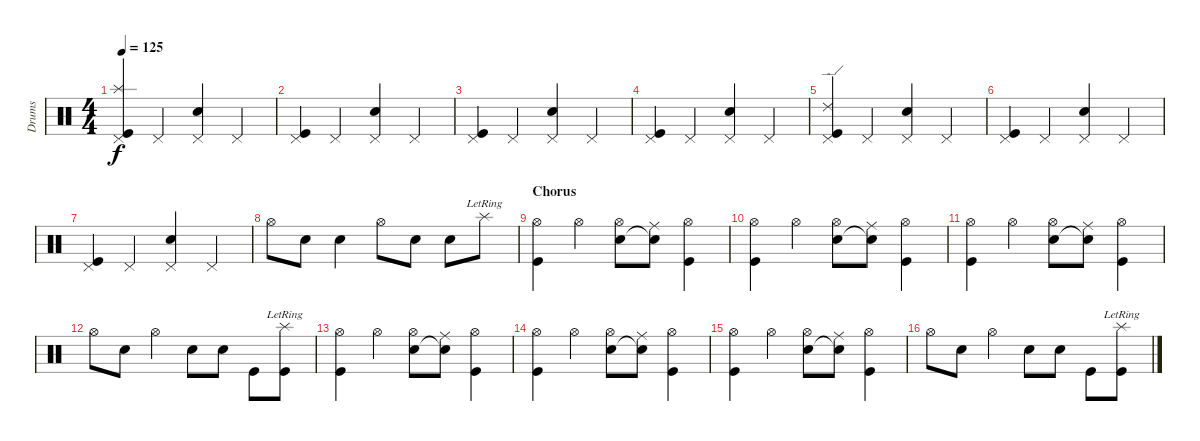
\track ("Drums" "Drums") {instrument percussion}
\staff {score}
\articulation defaults
\ts (4 4)
\tempo 125
\clef neutral
\ks c
("Kick (hit)" "Splash (hit)" "Pedal Hi-Hat (hit)").4{dy f} "Pedal Hi-Hat (hit)".4 ("Electric Snare (hit)" "Pedal Hi-Hat (hit)").4 "Pedal Hi-Hat (hit)".4 |
("Kick (hit)" "Pedal Hi-Hat (hit)").4 "Pedal Hi-Hat (hit)".4 ("Electric Snare (hit)" "Pedal Hi-Hat (hit)").4 "Pedal Hi-Hat (hit)".4 |
("Kick (hit)" "Pedal Hi-Hat (hit)").4 "Pedal Hi-Hat (hit)".4 ("Electric Snare (hit)" "Pedal Hi-Hat (hit)").4 "Pedal Hi-Hat (hit)".4 |
("Kick (hit)" "Pedal Hi-Hat (hit)").4 "Pedal Hi-Hat (hit)".4 ("Electric Snare (hit)" "Pedal Hi-Hat (hit)").4 "Pedal Hi-Hat (hit)".4 |
("Kick (hit)" "Ride (edge) 2" "Pedal Hi-Hat (hit)").4 "Pedal Hi-Hat (hit)".4 ("Electric Snare (hit)" "Pedal Hi-Hat (hit)").4 "Pedal Hi-Hat (hit)".4 |
("Kick (hit)" "Pedal Hi-Hat (hit)").4 "Pedal Hi-Hat (hit)".4 ("Electric Snare (hit)" "Pedal Hi-Hat (hit)").4 "Pedal Hi-Hat (hit)".4 |
("Kick (hit)" "Pedal Hi-Hat (hit)").4 "Pedal Hi-Hat (hit)".4 ("Electric Snare (hit)" "Pedal Hi-Hat (hit)").4 "Pedal Hi-Hat (hit)".4 |
"Hi-Hat (open)".8 "Electric Snare (hit)".8 "Electric Snare (hit)".4 "Hi-Hat (open)".8 "Electric Snare (hit)".8 "Electric Snare (hit)".8 "Splash (hit)"{lr}.8 |
\section ("" "Chorus")
("Kick (hit)" "Hi-Hat (open)").4 "Hi-Hat (open)".4 ("Electric Snare (hit)" "Hi-Hat (open)").8 ("Snare (hit)"{t} "Ride (middle)").8 ("Kick (hit)" "Hi-Hat (open)").4 |
("Kick (hit)" "Hi-Hat (open)").4 "Hi-Hat (open)".4 ("Electric Snare (hit)" "Hi-Hat (open)").8 ("Snare (hit)"{t} "Ride (middle)").8 ("Kick (hit)" "Hi-Hat (open)").4 |
("Kick (hit)" "Hi-Hat (open)").4 "Hi-Hat (open)".4 ("Electric Snare (hit)" "Hi-Hat (open)").8 ("Snare (hit)"{t} "Ride (middle)").8 ("Kick (hit)" "Hi-Hat (open)").4 |
"Hi-Hat (open)".8 "Electric Snare (hit)".8 "Hi-Hat (open)".4 "Electric Snare (hit)".8 "Electric Snare (hit)".8 "Kick (hit)".8 ("Kick (hit)" "Splash (hit)"{lr}).8 |
("Kick (hit)" "Hi-Hat (open)").4 "Hi-Hat (open)".4 ("Electric Snare (hit)" "Hi-Hat (open)").8 ("Snare (hit)"{t} "Ride (middle)").8 ("Kick (hit)" "Hi-Hat (open)").4 |
("Kick (hit)" "Hi-Hat (open)").4 "Hi-Hat (open)".4 ("Electric Snare (hit)" "Hi-Hat (open)").8 ("Snare (hit)"{t} "Ride (middle)").8 ("Kick (hit)" "Hi-Hat (open)").4 |
("Kick (hit)" "Hi-Hat (open)").4 "Hi-Hat (open)".4 ("Electric Snare (hit)" "Hi-Hat (open)").8 ("Snare (hit)"{t} "Ride (middle)").8 ("Kick (hit)" "Hi-Hat (open)").4 |
"Hi-Hat (open)".8 "Electric Snare (hit)".8 "Hi-Hat (open)".4 "Electric Snare (hit)".8 "Electric Snare (hit)".8 "Kick (hit)".8 ("Kick (hit)" "Splash (hit)"{lr}).8
